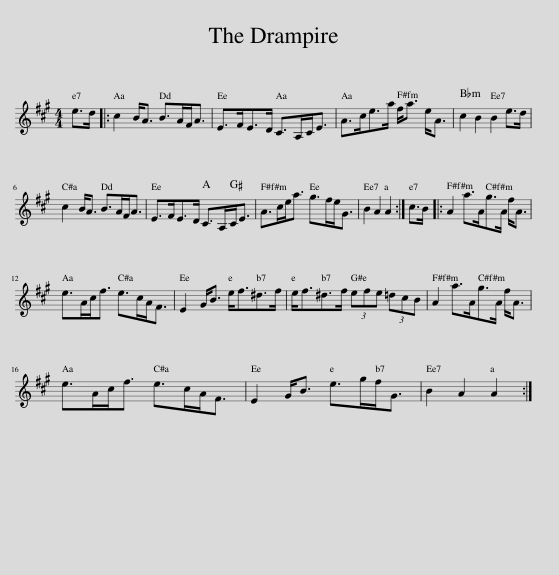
X:1
L:1/8
M:4/4
I:linebreak $
K:A
V:1 treble
V:1
 e>d |: c2 B<A B>AF<A | E>FE>D C>A,C<E | A>ce>a f<a e<A | c2 B2 B2 e>d |$ %5
 c2 B<A B>AF<A | E>FE>D C>A,C<E | A>ce<a g>fe<G | B2 A2 A2 :| c>B |: %10
 A2 a>Ag>A f<A |$ e>Ac<f e>cA<F | E2 G<B e<f^d>f | e<f^d>f (3efe (3=dcB | A2 a>Ag>A f<A |$ %15
 e>Ac<f e>cA<F | E2 G<B e>gf<G | B2 A2 A2 :| %18
